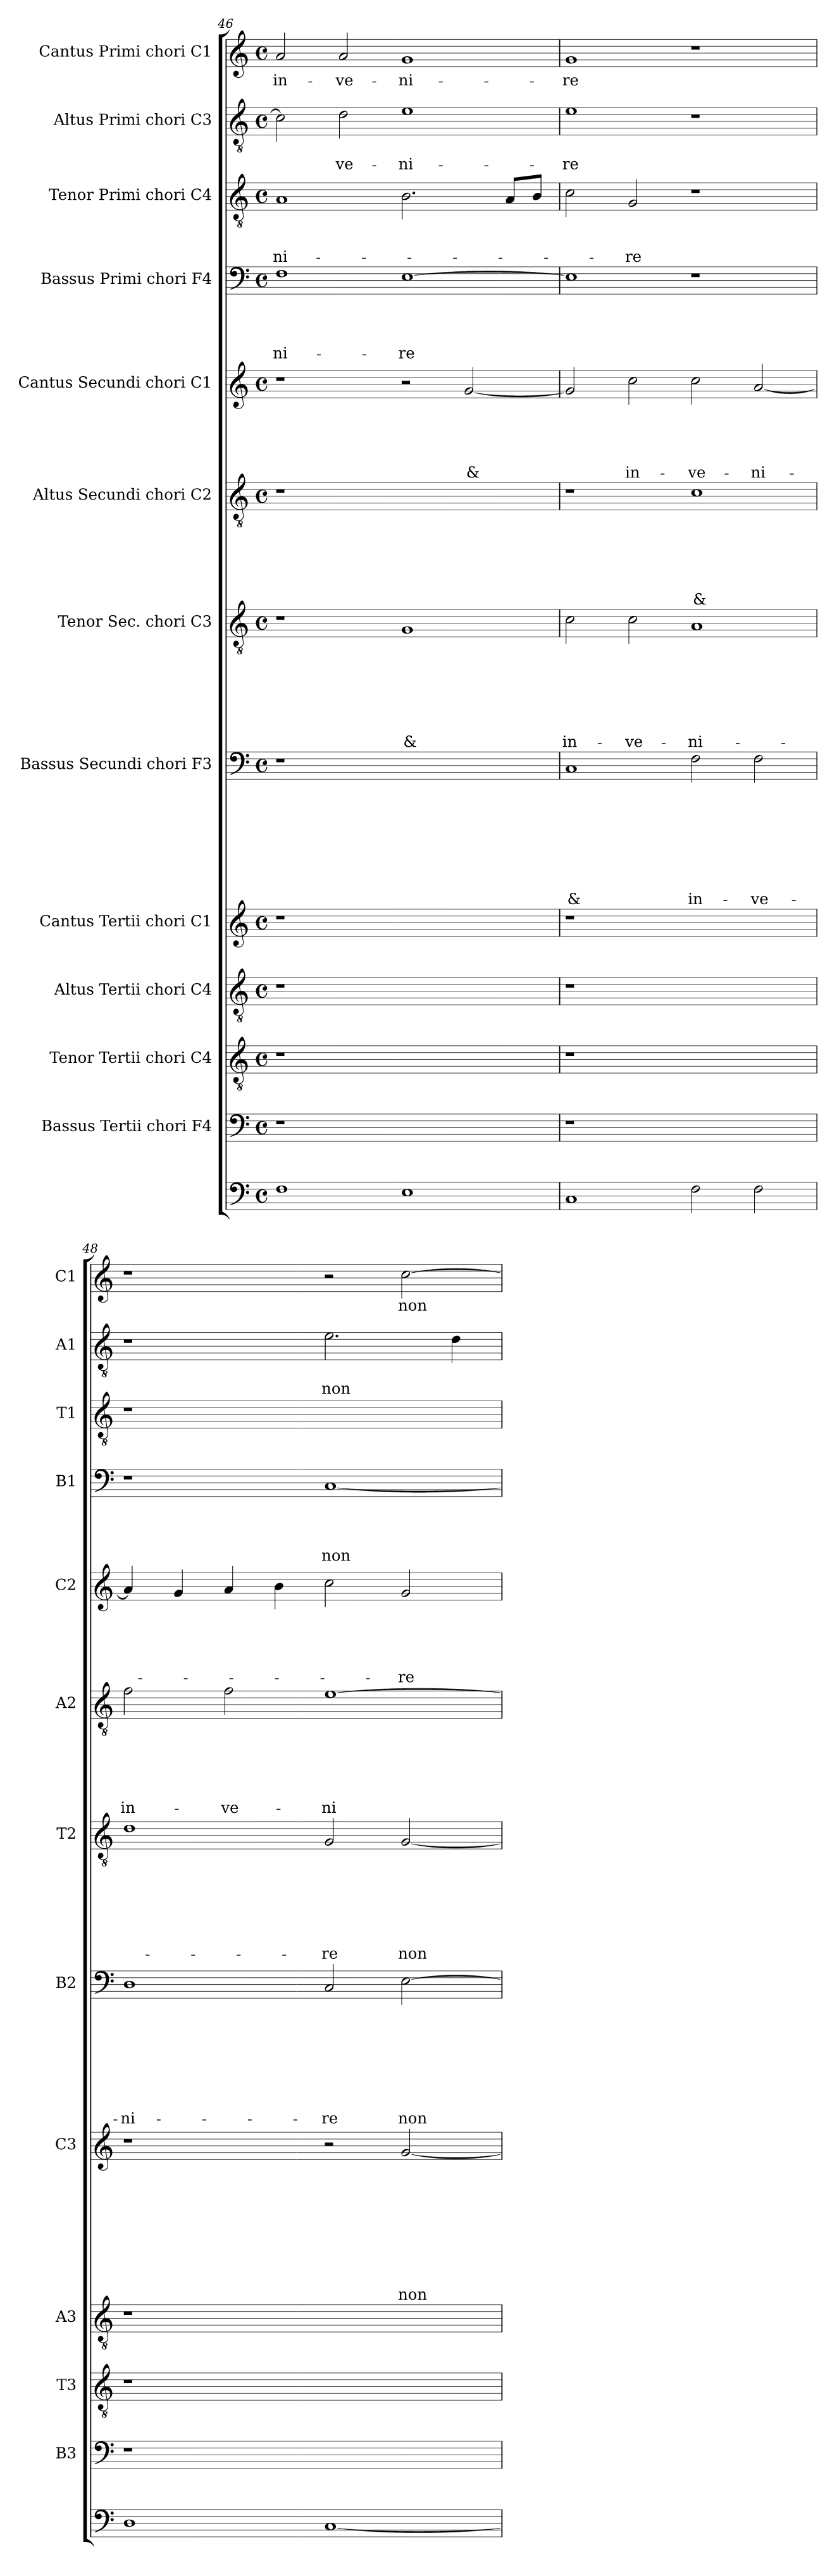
**kern	**kern	**kern	**kern	**kern	**text	**text	**text	**text	**text	**text	**text	**text	**text	**kern	**text	**text	**text	**text	**text	**text	**text	**text	**kern	**text	**text	**text	**text	**text	**text	**text	**kern	**text	**text	**text	**text	**text	**text	**kern	**text	**text	**text	**text	**text	**kern	**text	**text	**text	**text	**kern	**text	**text	**text	**kern	**text	**text	**kern	**text
*part13	*part12	*part11	*part10	*part9	*part9	*part9	*part9	*part9	*part9	*part9	*part9	*part9	*part9	*part8	*part8	*part8	*part8	*part8	*part8	*part8	*part8	*part8	*part7	*part7	*part7	*part7	*part7	*part7	*part7	*part7	*part6	*part6	*part6	*part6	*part6	*part6	*part6	*part5	*part5	*part5	*part5	*part5	*part5	*part4	*part4	*part4	*part4	*part4	*part3	*part3	*part3	*part3	*part2	*part2	*part2	*part1	*part1
*staff13	*staff12	*staff11	*staff10	*staff9	*staff9	*staff9	*staff9	*staff9	*staff9	*staff9	*staff9	*staff9	*staff9	*staff8	*staff8	*staff8	*staff8	*staff8	*staff8	*staff8	*staff8	*staff8	*staff7	*staff7	*staff7	*staff7	*staff7	*staff7	*staff7	*staff7	*staff6	*staff6	*staff6	*staff6	*staff6	*staff6	*staff6	*staff5	*staff5	*staff5	*staff5	*staff5	*staff5	*staff4	*staff4	*staff4	*staff4	*staff4	*staff3	*staff3	*staff3	*staff3	*staff2	*staff2	*staff2	*staff1	*staff1
*	*I"Bassus  Tertii chori F4	*I"Tenor Tertii chori C4	*I"Altus Tertii chori C4	*I"Cantus Tertii chori C1	*	*	*	*	*	*	*	*	*	*I"Bassus Secundi chori F3	*	*	*	*	*	*	*	*	*I"Tenor Sec. chori C3	*	*	*	*	*	*	*	*I"Altus Secundi chori C2	*	*	*	*	*	*	*I"Cantus Secundi chori C1	*	*	*	*	*	*I"Bassus Primi chori F4	*	*	*	*	*I"Tenor Primi chori C4	*	*	*	*I"Altus Primi chori C3	*	*	*I"Cantus  Primi chori C1	*
*	*I'B3	*I'T3	*I'A3	*I'C3	*	*	*	*	*	*	*	*	*	*I'B2	*	*	*	*	*	*	*	*	*I'T2	*	*	*	*	*	*	*	*I'A2	*	*	*	*	*	*	*I'C2	*	*	*	*	*	*I'B1	*	*	*	*	*I'T1	*	*	*	*I'A1	*	*	*I'C1	*
*clefF4	*clefF4	*clefGv2	*clefGv2	*clefG2	*	*	*	*	*	*	*	*	*	*clefF4	*	*	*	*	*	*	*	*	*clefGv2	*	*	*	*	*	*	*	*clefGv2	*	*	*	*	*	*	*clefG2	*	*	*	*	*	*clefF4	*	*	*	*	*clefGv2	*	*	*	*clefGv2	*	*	*clefG2	*
*k[]	*k[]	*k[]	*k[]	*k[]	*	*	*	*	*	*	*	*	*	*k[]	*	*	*	*	*	*	*	*	*k[]	*	*	*	*	*	*	*	*k[]	*	*	*	*	*	*	*k[]	*	*	*	*	*	*k[]	*	*	*	*	*k[]	*	*	*	*k[]	*	*	*k[]	*
*C:	*C:	*C:	*C:	*C:	*	*	*	*	*	*	*	*	*	*C:	*	*	*	*	*	*	*	*	*C:	*	*	*	*	*	*	*	*C:	*	*	*	*	*	*	*C:	*	*	*	*	*	*C:	*	*	*	*	*C:	*	*	*	*C:	*	*	*C:	*
*M4/4	*M4/4	*M4/4	*M4/4	*M4/4	*	*	*	*	*	*	*	*	*	*M4/4	*	*	*	*	*	*	*	*	*M4/4	*	*	*	*	*	*	*	*M4/4	*	*	*	*	*	*	*M4/4	*	*	*	*	*	*M4/4	*	*	*	*	*M4/4	*	*	*	*M4/4	*	*	*M4/4	*
*met(c)	*met(c)	*met(c)	*met(c)	*met(c)	*	*	*	*	*	*	*	*	*	*met(c)	*	*	*	*	*	*	*	*	*met(c)	*	*	*	*	*	*	*	*met(c)	*	*	*	*	*	*	*met(c)	*	*	*	*	*	*met(c)	*	*	*	*	*met(c)	*	*	*	*met(c)	*	*	*met(c)	*
=46	=46	=46	=46	=46	=46	=46	=46	=46	=46	=46	=46	=46	=46	=46	=46	=46	=46	=46	=46	=46	=46	=46	=46	=46	=46	=46	=46	=46	=46	=46	=46	=46	=46	=46	=46	=46	=46	=46	=46	=46	=46	=46	=46	=46	=46	=46	=46	=46	=46	=46	=46	=46	=46	=46	=46	=46	=46
!	!	!	!	!	!	!	!	!	!	!	!	!	!	!	!	!	!	!	!	!	!	!	!	!	!	!	!	!	!	!	!	!	!	!	!	!	!	!	!	!	!	!	!	!	!	!	!	!LO:LY:b	!	!	!	!LO:LY:b	!	!	!	!	!LO:LY:b
1F	1r	1r	1r	1r	.	.	.	.	.	.	.	.	.	1r	.	.	.	.	.	.	.	.	1r	.	.	.	.	.	.	.	1r	.	.	.	.	.	.	1r	.	.	.	.	.	1F	.	.	.	-ni-	1A	.	.	-ni-	2c\]	.	.	2a/	in-
!	!	!	!	!	!	!	!	!	!	!	!	!	!	!	!	!	!	!	!	!	!	!	!	!	!	!	!	!	!	!	!	!	!	!	!	!	!	!	!	!	!	!	!	!	!	!	!	!	!	!	!	!	!	!	!LO:LY:b	!	!LO:LY:b
.	.	.	.	.	.	.	.	.	.	.	.	.	.	.	.	.	.	.	.	.	.	.	.	.	.	.	.	.	.	.	.	.	.	.	.	.	.	.	.	.	.	.	.	.	.	.	.	.	.	.	.	.	2d\	.	-ve-	2a/	-ve-
!	!	!	!	!	!	!	!	!	!	!	!	!	!	!	!	!	!	!	!	!	!	!	!	!	!	!	!	!	!	!LO:LY:b	!	!	!	!	!	!	!	!	!	!	!	!	!	!	!	!	!	!LO:LY:b	!	!	!	!	!	!	!LO:LY:b	!	!LO:LY:b
1E	1ryy	1ryy	1ryy	1ryy	.	.	.	.	.	.	.	.	.	1ryy	.	.	.	.	.	.	.	.	1G	.	.	.	.	.	.	&	1ryy	.	.	.	.	.	.	2r	.	.	.	.	.	[1E	.	.	.	-re	2.B\	.	.	.	1e	.	-ni-	1g	-ni-
!	!	!	!	!	!	!	!	!	!	!	!	!	!	!	!	!	!	!	!	!	!	!	!	!	!	!	!	!	!	!	!	!	!	!	!	!	!	!	!	!	!	!	!LO:LY:b	!	!	!	!	!	!	!	!	!	!	!	!	!	!
.	.	.	.	.	.	.	.	.	.	.	.	.	.	.	.	.	.	.	.	.	.	.	.	.	.	.	.	.	.	.	.	.	.	.	.	.	.	[2g/	.	.	.	.	&	.	.	.	.	.	.	.	.	.	.	.	.	.	.
.	.	.	.	.	.	.	.	.	.	.	.	.	.	.	.	.	.	.	.	.	.	.	.	.	.	.	.	.	.	.	.	.	.	.	.	.	.	.	.	.	.	.	.	.	.	.	.	.	8A/L	.	.	.	.	.	.	.	.
.	.	.	.	.	.	.	.	.	.	.	.	.	.	.	.	.	.	.	.	.	.	.	.	.	.	.	.	.	.	.	.	.	.	.	.	.	.	.	.	.	.	.	.	.	.	.	.	.	8B/J	.	.	.	.	.	.	.	.
=47	=47	=47	=47	=47	=47	=47	=47	=47	=47	=47	=47	=47	=47	=47	=47	=47	=47	=47	=47	=47	=47	=47	=47	=47	=47	=47	=47	=47	=47	=47	=47	=47	=47	=47	=47	=47	=47	=47	=47	=47	=47	=47	=47	=47	=47	=47	=47	=47	=47	=47	=47	=47	=47	=47	=47	=47	=47
!	!	!	!	!	!	!	!	!	!	!	!	!	!	!	!	!	!	!	!	!	!	!LO:LY:b	!	!	!	!	!	!	!	!LO:LY:b	!	!	!	!	!	!	!	!	!	!	!	!	!	!	!	!	!	!	!	!	!	!	!	!	!LO:LY:b	!	!LO:LY:b
1C	1r	1r	1r	1r	.	.	.	.	.	.	.	.	.	1C	.	.	.	.	.	.	.	&	2c\	.	.	.	.	.	.	in-	1r	.	.	.	.	.	.	2g/]	.	.	.	.	.	1E]	.	.	.	.	2c\	.	.	.	1e	.	-re	1g	-re
!	!	!	!	!	!	!	!	!	!	!	!	!	!	!	!	!	!	!	!	!	!	!	!	!	!	!	!	!	!	!LO:LY:b	!	!	!	!	!	!	!	!	!	!	!	!	!LO:LY:b	!	!	!	!	!	!	!	!	!LO:LY:b	!	!	!	!	!
.	.	.	.	.	.	.	.	.	.	.	.	.	.	.	.	.	.	.	.	.	.	.	2c\	.	.	.	.	.	.	-ve-	.	.	.	.	.	.	.	2cc\	.	.	.	.	in-	.	.	.	.	.	2G/	.	.	-re	.	.	.	.	.
!	!	!	!	!	!	!	!	!	!	!	!	!	!	!	!	!	!	!	!	!	!	!LO:LY:b	!	!	!	!	!	!	!	!LO:LY:b	!	!	!	!	!	!	!LO:LY:b	!	!	!	!	!	!LO:LY:b	!	!	!	!	!	!	!	!	!	!	!	!	!	!
2F\	1ryy	1ryy	1ryy	1ryy	.	.	.	.	.	.	.	.	.	2F\	.	.	.	.	.	.	.	in-	1A	.	.	.	.	.	.	-ni-	1c	.	.	.	.	.	&	2cc\	.	.	.	.	-ve-	1r	.	.	.	.	1r	.	.	.	1r	.	.	1r	.
!	!	!	!	!	!	!	!	!	!	!	!	!	!	!	!	!	!	!	!	!	!	!LO:LY:b	!	!	!	!	!	!	!	!	!	!	!	!	!	!	!	!	!	!	!	!	!LO:LY:b	!	!	!	!	!	!	!	!	!	!	!	!	!	!
2F\	.	.	.	.	.	.	.	.	.	.	.	.	.	2F\	.	.	.	.	.	.	.	-ve-	.	.	.	.	.	.	.	.	.	.	.	.	.	.	.	[2a/	.	.	.	.	-ni-	.	.	.	.	.	.	.	.	.	.	.	.	.	.
=48	=48	=48	=48	=48	=48	=48	=48	=48	=48	=48	=48	=48	=48	=48	=48	=48	=48	=48	=48	=48	=48	=48	=48	=48	=48	=48	=48	=48	=48	=48	=48	=48	=48	=48	=48	=48	=48	=48	=48	=48	=48	=48	=48	=48	=48	=48	=48	=48	=48	=48	=48	=48	=48	=48	=48	=48	=48
!	!	!	!	!	!	!	!	!	!	!	!	!	!	!	!	!	!	!	!	!	!	!LO:LY:b	!	!	!	!	!	!	!	!	!	!	!	!	!	!	!LO:LY:b	!	!	!	!	!	!	!	!	!	!	!	!	!	!	!	!	!	!	!	!
1D	1r	1r	1r	1r	.	.	.	.	.	.	.	.	.	1D	.	.	.	.	.	.	.	-ni-	1d	.	.	.	.	.	.	.	2f\	.	.	.	.	.	in-	4a/]	.	.	.	.	.	1r	.	.	.	.	1r	.	.	.	1r	.	.	1r	.
.	.	.	.	.	.	.	.	.	.	.	.	.	.	.	.	.	.	.	.	.	.	.	.	.	.	.	.	.	.	.	.	.	.	.	.	.	.	4g/	.	.	.	.	.	.	.	.	.	.	.	.	.	.	.	.	.	.	.
!	!	!	!	!	!	!	!	!	!	!	!	!	!	!	!	!	!	!	!	!	!	!	!	!	!	!	!	!	!	!	!	!	!	!	!	!	!LO:LY:b	!	!	!	!	!	!	!	!	!	!	!	!	!	!	!	!	!	!	!	!
.	.	.	.	.	.	.	.	.	.	.	.	.	.	.	.	.	.	.	.	.	.	.	.	.	.	.	.	.	.	.	2f\	.	.	.	.	.	-ve-	4a/	.	.	.	.	.	.	.	.	.	.	.	.	.	.	.	.	.	.	.
.	.	.	.	.	.	.	.	.	.	.	.	.	.	.	.	.	.	.	.	.	.	.	.	.	.	.	.	.	.	.	.	.	.	.	.	.	.	4b\	.	.	.	.	.	.	.	.	.	.	.	.	.	.	.	.	.	.	.
!	!	!	!	!	!	!	!	!	!	!	!	!	!	!	!	!	!	!	!	!	!	!LO:LY:b	!	!	!	!	!	!	!	!LO:LY:b	!	!	!	!	!	!	!LO:LY:b	!	!	!	!	!	!	!	!	!	!	!LO:LY:b	!	!	!	!	!	!	!LO:LY:b	!	!
[1C	1ryy	1ryy	1ryy	2r	.	.	.	.	.	.	.	.	.	2C/	.	.	.	.	.	.	.	-re	2G/	.	.	.	.	.	.	-re	[1e	.	.	.	.	.	-ni-	2cc\	.	.	.	.	.	[1C	.	.	.	non	1ryy	.	.	.	2.e\	.	non	2r	.
!	!	!	!	!	!	!	!	!	!	!	!	!	!LO:LY:b	!	!	!	!	!	!	!	!	!LO:LY:b	!	!	!	!	!	!	!	!LO:LY:b	!	!	!	!	!	!	!	!	!	!	!	!	!LO:LY:b	!	!	!	!	!	!	!	!	!	!	!	!	!	!LO:LY:b
.	.	.	.	[2g/	.	.	.	.	.	.	.	.	non	[2E\	.	.	.	.	.	.	.	non	[2G/	.	.	.	.	.	.	non	.	.	.	.	.	.	.	2g/	.	.	.	.	-re	.	.	.	.	.	.	.	.	.	.	.	.	[2cc\	non
.	.	.	.	.	.	.	.	.	.	.	.	.	.	.	.	.	.	.	.	.	.	.	.	.	.	.	.	.	.	.	.	.	.	.	.	.	.	.	.	.	.	.	.	.	.	.	.	.	.	.	.	.	4d\	.	.	.	.
=	=	=	=	=	=	=	=	=	=	=	=	=	=	=	=	=	=	=	=	=	=	=	=	=	=	=	=	=	=	=	=	=	=	=	=	=	=	=	=	=	=	=	=	=	=	=	=	=	=	=	=	=	=	=	=	=	=
*-	*-	*-	*-	*-	*-	*-	*-	*-	*-	*-	*-	*-	*-	*-	*-	*-	*-	*-	*-	*-	*-	*-	*-	*-	*-	*-	*-	*-	*-	*-	*-	*-	*-	*-	*-	*-	*-	*-	*-	*-	*-	*-	*-	*-	*-	*-	*-	*-	*-	*-	*-	*-	*-	*-	*-	*-	*-
